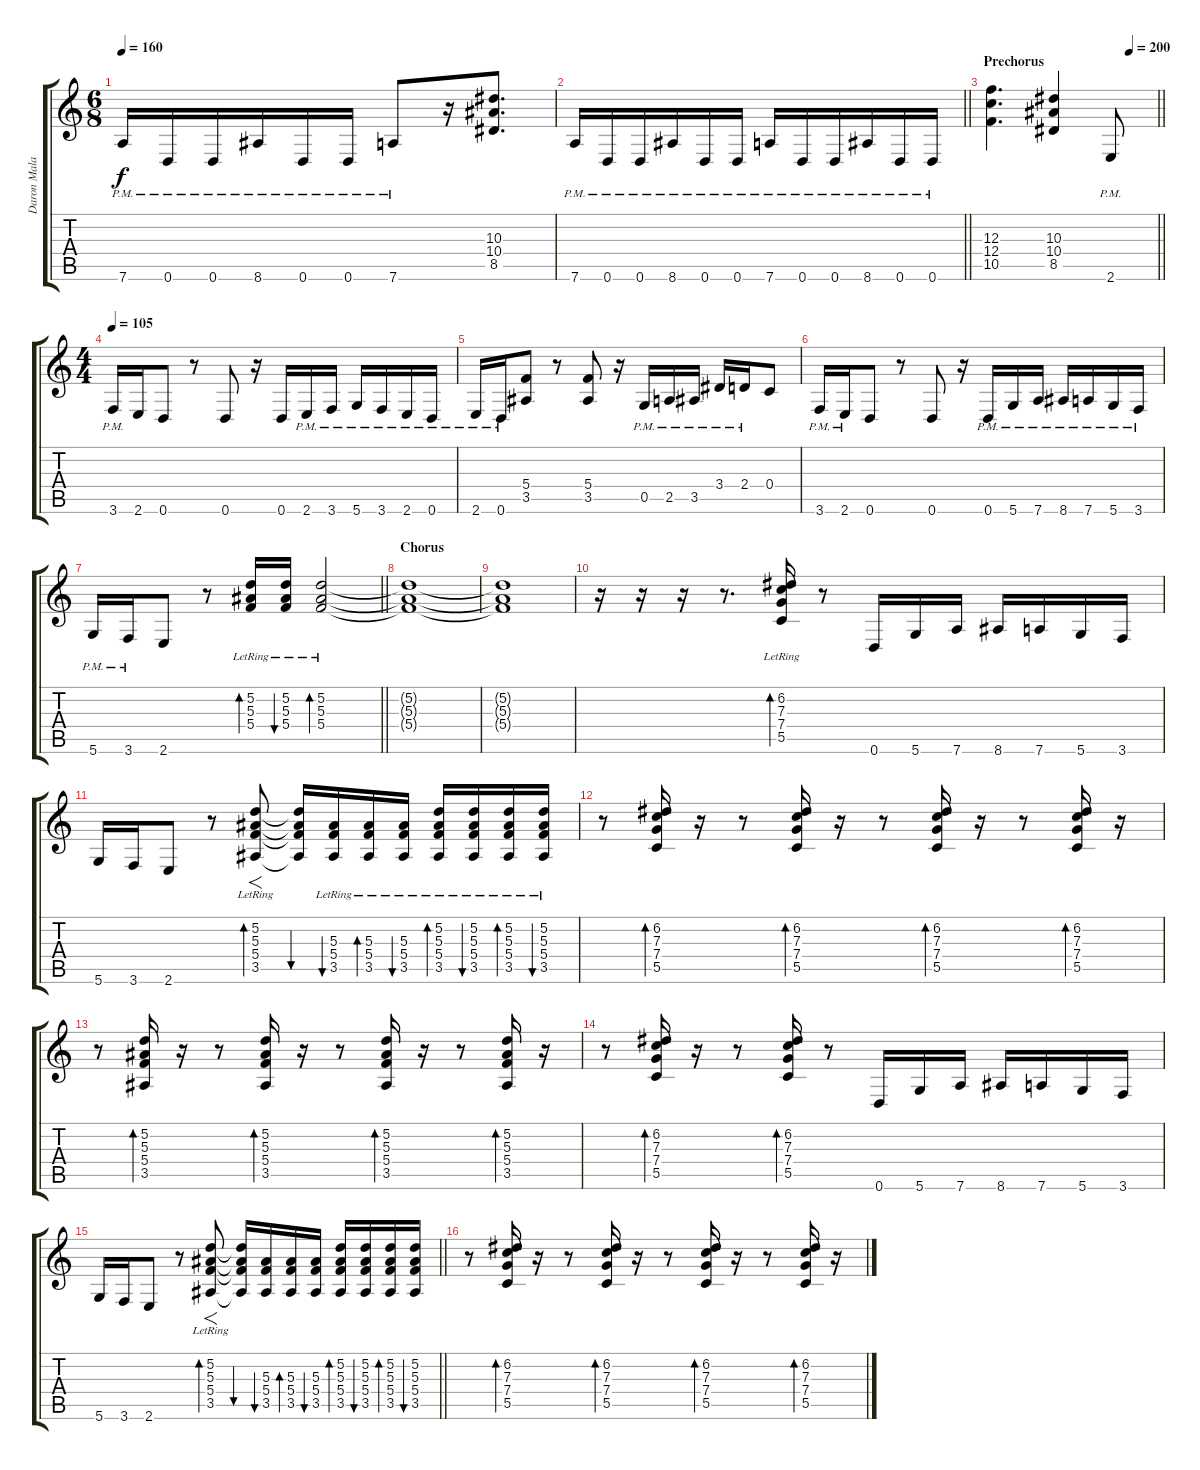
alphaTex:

\track ("Daron Malakian" "Daron Mala") {instrument distortionguitar}
\staff {score tabs}
\tuning (D4 A3 F3 C3 G2 D2) {hide}
\ts (6 8)
\tempo 160
\clef g2
\ks c
7.6{pm}.16{dy f} 0.6{pm}.16 0.6{pm}.16 8.6{pm}.16 0.6{pm}.16 0.6{pm}.16 7.6{pm}.8 r.16 (10.3 10.4 8.5).8{d volume 13} |
\barLineRight lightlight
7.6{pm}.16{volume 16} 0.6{pm}.16 0.6{pm}.16 8.6{pm}.16 0.6{pm}.16 0.6{pm}.16 7.6{pm}.16 0.6{pm}.16 0.6{pm}.16 8.6{pm}.16 0.6{pm}.16 0.6{pm}.16 |
\section ("" "Prechorus")
\tempo (200 0.8333333333333334)
\barLineRight lightlight
(12.3 12.4 10.5).4{d volume 13} (10.3 10.4 8.5).4 2.6{pm}.8{volume 16} |
\ts (4 4)
\tempo 105
3.6{pm}.16 2.6.16{volume 13} 0.6.8 r.8 0.6.8 r.16 0.6.16{volume 16} 2.6{pm}.16 3.6{pm}.16 5.6{pm}.16 3.6{pm}.16 2.6{pm}.16 0.6{pm}.16 |
2.6{pm}.16 0.6{pm}.16 (5.4 3.5).8{volume 13} r.8 (5.4 3.5).8 r.16 0.5{pm}.16{volume 16} 2.5{pm}.16 3.5{pm}.16 3.4{pm}.16 2.4{pm}.16 0.4.8{volume 13} |
3.6{pm}.16{volume 16} 2.6{pm}.16 0.6.8{volume 13} r.8 0.6.8 r.16 0.6{pm}.16{volume 16} 5.6{pm}.16 7.6{pm}.16 8.6{pm}.16 7.6{pm}.16 5.6{pm}.16 3.6{pm}.16 |
\barLineRight lightlight
5.6{pm}.16 3.6{pm}.16 2.6.8{volume 13} r.8 (5.2{lr} 5.3{lr} 5.4{lr}).16{bd 60 volume 10 instrument electricguitarclean} (5.2{lr} 5.3{lr} 5.4{lr}).16{bu 60} (5.2{lr} 5.3{lr} 5.4{lr}).2{bd 60} |
\section ("" "Chorus")
(5.2{t} 5.3{t} 5.4{t}).1 |
(5.2{t} 5.3{t} 5.4{t}).1 |
r.16 r.16 r.16 r.8{d} (6.2{lr} 7.3{lr} 7.4{lr} 5.5{lr}).16{bd 30} r.8 0.6.16 5.6.16 7.6.16 8.6.16 7.6.16 5.6.16 3.6.16 |
5.6.16 3.6.16 2.6.8 r.8 (5.2{lr} 5.3{lr} 5.4{lr} 3.5{lr}).8{f bd 60} (5.2{t} 5.3{t} 5.4{t} 3.5{t}).16{bu 60} (5.3{lr} 5.4{lr} 3.5{lr}).16{bu 60} (5.3{lr} 5.4{lr} 3.5{lr}).16{bd 60} (5.3{lr} 5.4{lr} 3.5{lr}).16{bu 60} (5.2{lr} 5.3{lr} 5.4{lr} 3.5{lr}).16{bd 60} (5.2{lr} 5.3{lr} 5.4{lr} 3.5{lr}).16{bu 60} (5.2{lr} 5.3{lr} 5.4{lr} 3.5{lr}).16{bd 60} (5.2{lr} 5.3{lr} 5.4{lr} 3.5{lr}).16{bu 60} |
r.8 (6.2 7.3 7.4 5.5).16{bd 60} r.16 r.8 (6.2 7.3 7.4 5.5).16{bd 60} r.16 r.8 (6.2 7.3 7.4 5.5).16{bd 60} r.16 r.8 (6.2 7.3 7.4 5.5).16{bd 60} r.16 |
r.8 (5.2 5.3 5.4 3.5).16{bd 60} r.16 r.8 (5.2 5.3 5.4 3.5).16{bd 60} r.16 r.8 (5.2 5.3 5.4 3.5).16{bd 60} r.16 r.8 (5.2 5.3 5.4 3.5).16{bd 60} r.16 |
r.8 (6.2 7.3 7.4 5.5).16{bd 60} r.16 r.8 (6.2 7.3 7.4 5.5).16{bd 60} r.8 0.6.16 5.6.16 7.6.16 8.6.16 7.6.16 5.6.16 3.6.16 |
\barLineRight lightlight
5.6.16 3.6.16 2.6.8 r.8 (5.2 5.3{lr} 5.4{lr} 3.5{lr}).8{f bd 60} (5.2{t} 5.3{t} 5.4{t} 3.5{t}).16{bu 60} (5.3 5.4 3.5).16{bu 60} (5.3 5.4 3.5).16{bd 60} (5.3 5.4 3.5).16{bu 60} (5.2 5.3 5.4 3.5).16{bd 60} (5.2 5.3 5.4 3.5).16{bu 60} (5.2 5.3 5.4 3.5).16{bd 60} (5.2 5.3 5.4 3.5).16{bu 60} |
r.8 (6.2 7.3 7.4 5.5).16{bd 60} r.16 r.8 (6.2 7.3 7.4 5.5).16{bd 60} r.16 r.8 (6.2 7.3 7.4 5.5).16{bd 60} r.16 r.8 (6.2 7.3 7.4 5.5).16{bd 60} r.16
